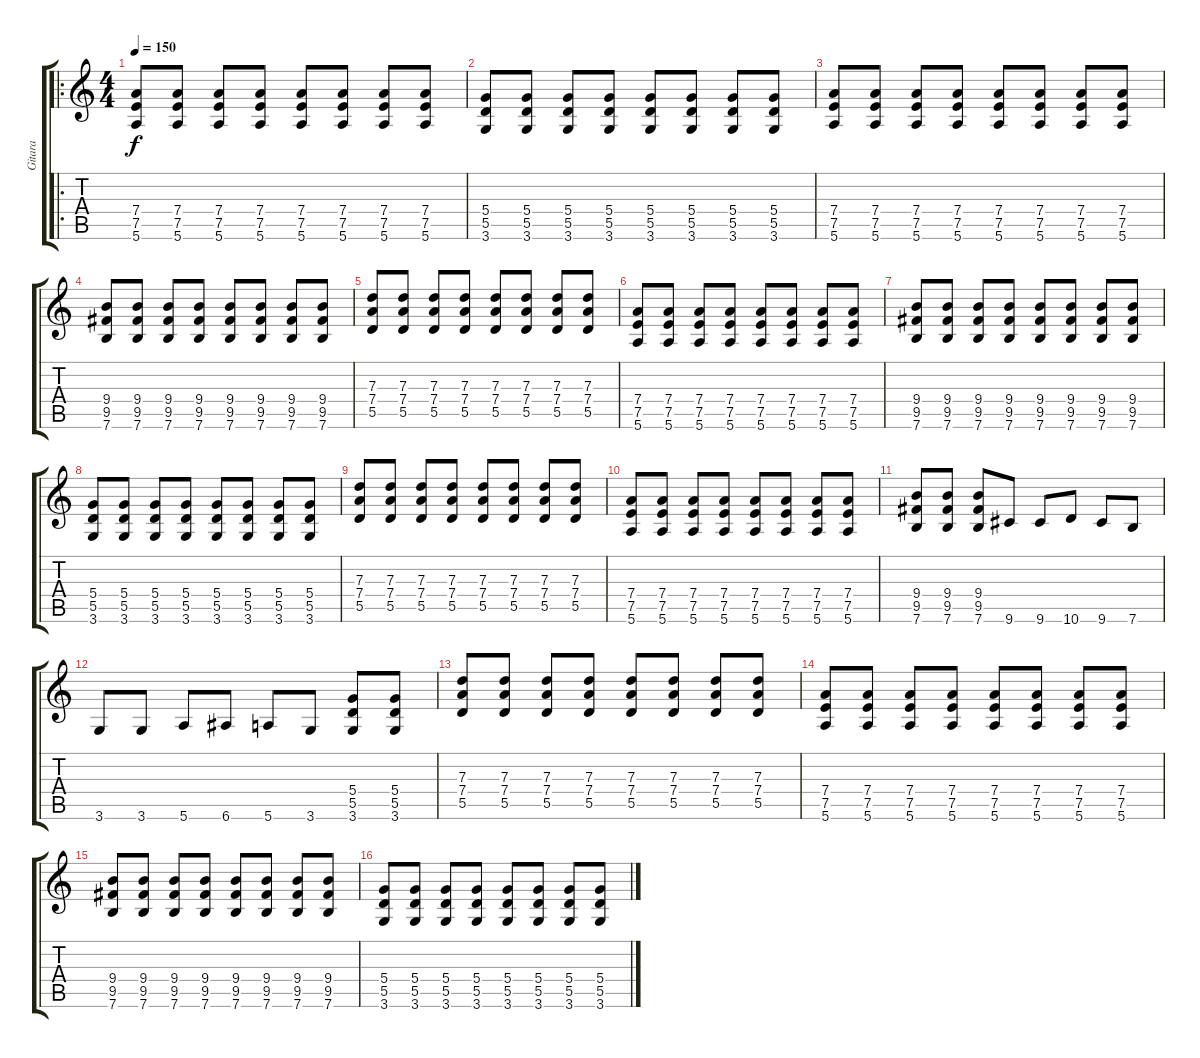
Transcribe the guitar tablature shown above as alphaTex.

\track ("Gitara" "Gitara") {instrument distortionguitar}
\staff {score tabs}
\tuning (E4 B3 G3 D3 A2 E2) {hide}
\ro
\ts (4 4)
\tempo 150
\clef g2
\ks c
(7.4 7.5 5.6).8{dy f} (7.4 7.5 5.6).8 (7.4 7.5 5.6).8 (7.4 7.5 5.6).8 (7.4 7.5 5.6).8 (7.4 7.5 5.6).8 (7.4 7.5 5.6).8 (7.4 7.5 5.6).8 |
(5.4 5.5 3.6).8 (5.4 5.5 3.6).8 (5.4 5.5 3.6).8 (5.4 5.5 3.6).8 (5.4 5.5 3.6).8 (5.4 5.5 3.6).8 (5.4 5.5 3.6).8 (5.4 5.5 3.6).8 |
(7.4 7.5 5.6).8 (7.4 7.5 5.6).8 (7.4 7.5 5.6).8 (7.4 7.5 5.6).8 (7.4 7.5 5.6).8 (7.4 7.5 5.6).8 (7.4 7.5 5.6).8 (7.4 7.5 5.6).8 |
(9.4 9.5 7.6).8 (9.4 9.5 7.6).8 (9.4 9.5 7.6).8 (9.4 9.5 7.6).8 (9.4 9.5 7.6).8 (9.4 9.5 7.6).8 (9.4 9.5 7.6).8 (9.4 9.5 7.6).8 |
(7.3 7.4 5.5).8 (7.3 7.4 5.5).8 (7.3 7.4 5.5).8 (7.3 7.4 5.5).8 (7.3 7.4 5.5).8 (7.3 7.4 5.5).8 (7.3 7.4 5.5).8 (7.3 7.4 5.5).8 |
(7.4 7.5 5.6).8 (7.4 7.5 5.6).8 (7.4 7.5 5.6).8 (7.4 7.5 5.6).8 (7.4 7.5 5.6).8 (7.4 7.5 5.6).8 (7.4 7.5 5.6).8 (7.4 7.5 5.6).8 |
(9.4 9.5 7.6).8 (9.4 9.5 7.6).8 (9.4 9.5 7.6).8 (9.4 9.5 7.6).8 (9.4 9.5 7.6).8 (9.4 9.5 7.6).8 (9.4 9.5 7.6).8 (9.4 9.5 7.6).8 |
(5.4 5.5 3.6).8 (5.4 5.5 3.6).8 (5.4 5.5 3.6).8 (5.4 5.5 3.6).8 (5.4 5.5 3.6).8 (5.4 5.5 3.6).8 (5.4 5.5 3.6).8 (5.4 5.5 3.6).8 |
(7.3 7.4 5.5).8 (7.3 7.4 5.5).8 (7.3 7.4 5.5).8 (7.3 7.4 5.5).8 (7.3 7.4 5.5).8 (7.3 7.4 5.5).8 (7.3 7.4 5.5).8 (7.3 7.4 5.5).8 |
(7.4 7.5 5.6).8 (7.4 7.5 5.6).8 (7.4 7.5 5.6).8 (7.4 7.5 5.6).8 (7.4 7.5 5.6).8 (7.4 7.5 5.6).8 (7.4 7.5 5.6).8 (7.4 7.5 5.6).8 |
(9.4 9.5 7.6).8 (9.4 9.5 7.6).8 (9.4 9.5 7.6).8 9.6.8 9.6.8 10.6.8 9.6.8 7.6.8 |
3.6.8 3.6.8 5.6.8 6.6.8 5.6.8 3.6.8 (5.4 5.5 3.6).8 (5.4 5.5 3.6).8 |
(7.3 7.4 5.5).8 (7.3 7.4 5.5).8 (7.3 7.4 5.5).8 (7.3 7.4 5.5).8 (7.3 7.4 5.5).8 (7.3 7.4 5.5).8 (7.3 7.4 5.5).8 (7.3 7.4 5.5).8 |
(7.4 7.5 5.6).8 (7.4 7.5 5.6).8 (7.4 7.5 5.6).8 (7.4 7.5 5.6).8 (7.4 7.5 5.6).8 (7.4 7.5 5.6).8 (7.4 7.5 5.6).8 (7.4 7.5 5.6).8 |
(9.4 9.5 7.6).8 (9.4 9.5 7.6).8 (9.4 9.5 7.6).8 (9.4 9.5 7.6).8 (9.4 9.5 7.6).8 (9.4 9.5 7.6).8 (9.4 9.5 7.6).8 (9.4 9.5 7.6).8 |
(5.4 5.5 3.6).8 (5.4 5.5 3.6).8 (5.4 5.5 3.6).8 (5.4 5.5 3.6).8 (5.4 5.5 3.6).8 (5.4 5.5 3.6).8 (5.4 5.5 3.6).8 (5.4 5.5 3.6).8
